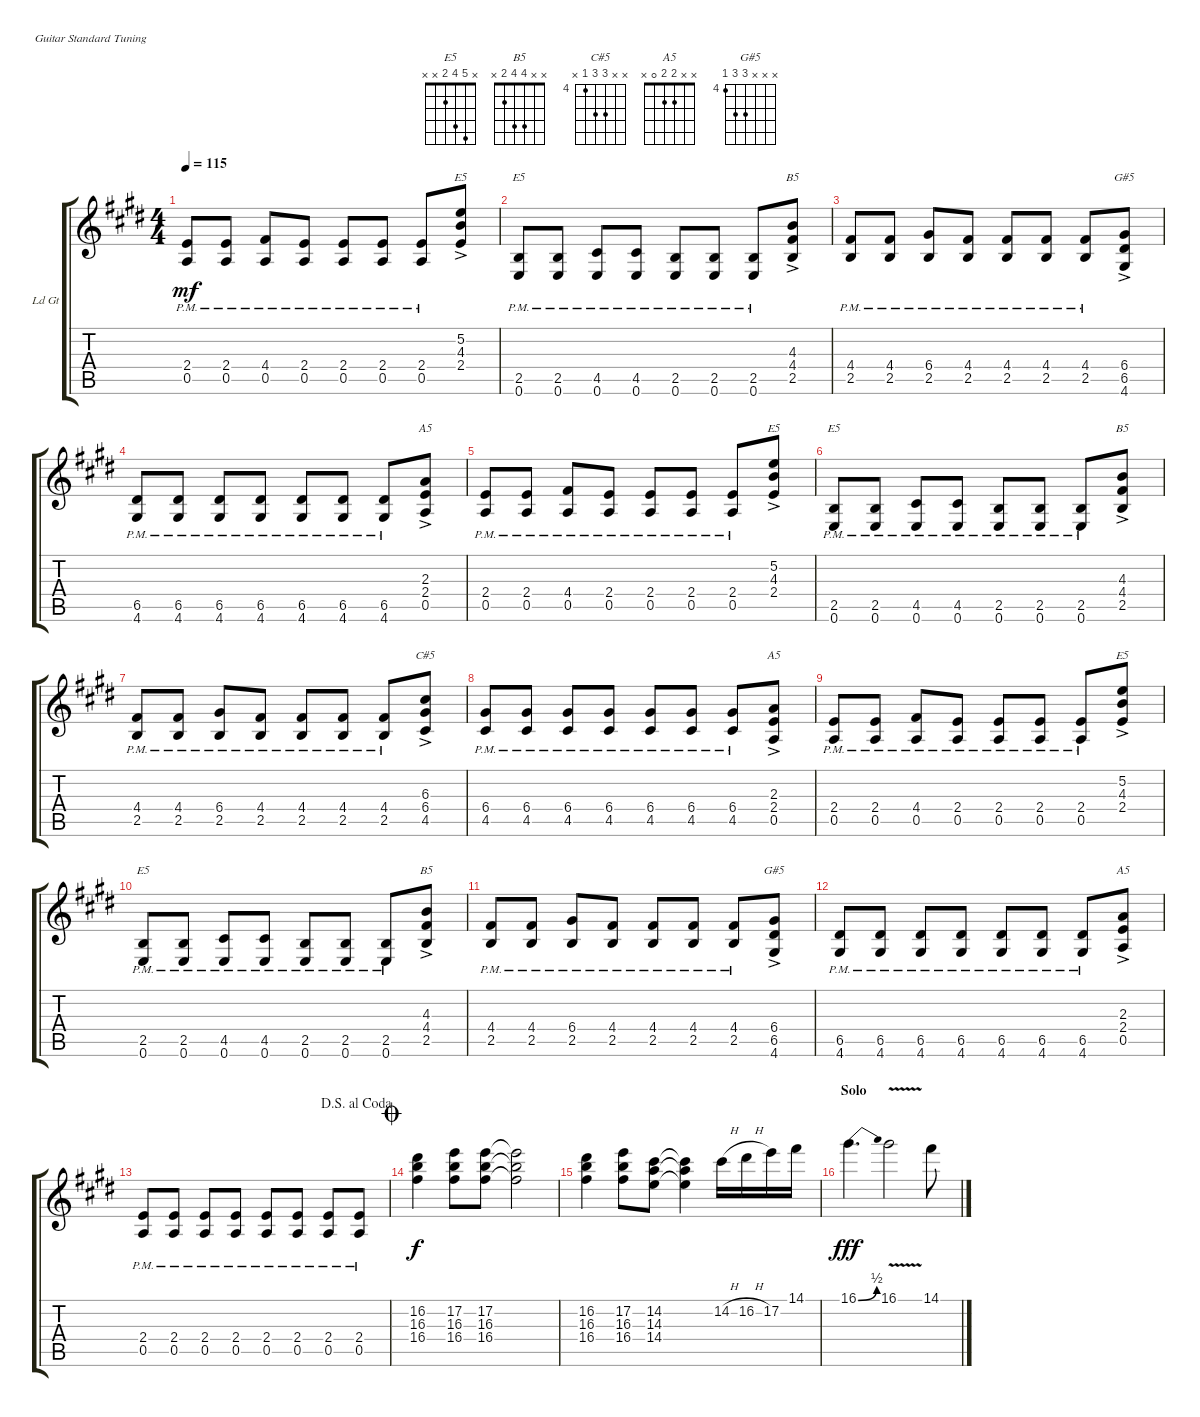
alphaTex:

\defaultSystemsLayout 4
\bracketExtendMode groupsimilarinstruments
\useSystemSignSeparator
\multiTrackTrackNamePolicy allsystems
\firstSystemTrackNameOrientation horizontal
\otherSystemsTrackNameOrientation horizontal
\track ("Lead Guitar" "Ld Gt") {instrument overdrivenguitar}
\staff {score tabs}
\tuning (E4 B3 G3 D3 A2 E2)
\chord ("E5" x x x x 2 0)
\chord ("B5" x x 4 4 2 x)
\chord ("C#5" x x 6 6 4 x) {firstfret 4}
\chord ("A5" x x 2 2 0 x)
\chord ("E5" x 5 4 2 x x)
\chord ("G#5" x x x 6 6 4) {firstfret 4}
\ts (4 4)
\tempo 115
\clef g2
\scale
0.25
\ks e
(2.4{pm} 0.5{pm}).8{dy mf} (2.4{pm} 0.5{pm}).8 (4.4{pm} 0.5{pm}).8 (2.4{pm} 0.5{pm}).8 (2.4{pm} 0.5{pm}).8 (2.4{pm} 0.5{pm}).8 (2.4{pm} 0.5{pm}).8 (5.2{ac} 4.3{ac} 2.4{ac}).8{ch "E5"} |
\scale
0.25 (2.5{pm} 0.6{pm}).8{ch "E5"} (2.5{pm} 0.6{pm}).8 (4.5{pm} 0.6{pm}).8 (4.5{pm} 0.6{pm}).8 (2.5{pm} 0.6{pm}).8 (2.5{pm} 0.6{pm}).8 (2.5{pm} 0.6{pm}).8 (4.4{ac} 2.5{ac} 4.3{ac}).8{ch "B5"} |
\scale
0.25 (4.4{pm} 2.5{pm}).8 (4.4{pm} 2.5{pm}).8 (6.4{pm} 2.5{pm}).8 (4.4{pm} 2.5{pm}).8 (4.4{pm} 2.5{pm}).8 (4.4{pm} 2.5{pm}).8 (4.4{pm} 2.5{pm}).8 (6.4{ac} 6.5{ac} 4.6{ac}).8{ch "G#5"} |
\scale
0.25 (6.5{pm} 4.6{pm}).8 (6.5{pm} 4.6{pm}).8 (6.5{pm} 4.6{pm}).8 (6.5{pm} 4.6{pm}).8 (6.5{pm} 4.6{pm}).8 (6.5{pm} 4.6{pm}).8 (6.5{pm} 4.6{pm}).8 (2.3{ac} 2.4{ac} 0.5{ac}).8{ch "A5"} |
\scale
0.25 (2.4{pm} 0.5{pm}).8 (2.4{pm} 0.5{pm}).8 (4.4{pm} 0.5{pm}).8 (2.4{pm} 0.5{pm}).8 (2.4{pm} 0.5{pm}).8 (2.4{pm} 0.5{pm}).8 (2.4{pm} 0.5{pm}).8 (5.2{ac} 4.3{ac} 2.4{ac}).8{ch "E5"} |
\scale
0.25 (2.5{pm} 0.6{pm}).8{ch "E5"} (2.5{pm} 0.6{pm}).8 (4.5{pm} 0.6{pm}).8 (4.5{pm} 0.6{pm}).8 (2.5{pm} 0.6{pm}).8 (2.5{pm} 0.6{pm}).8 (2.5{pm} 0.6{pm}).8 (4.4{ac} 2.5{ac} 4.3{ac}).8{ch "B5"} |
\scale
0.25 (4.4{pm} 2.5{pm}).8 (4.4{pm} 2.5{pm}).8 (6.4{pm} 2.5{pm}).8 (4.4{pm} 2.5{pm}).8 (4.4{pm} 2.5{pm}).8 (4.4{pm} 2.5{pm}).8 (4.4{pm} 2.5{pm}).8 (6.3{ac} 6.4{ac} 4.5{ac}).8{ch "C#5"} |
\scale
0.25 (6.4{pm} 4.5{pm}).8 (6.4{pm} 4.5{pm}).8 (6.4{pm} 4.5{pm}).8 (6.4{pm} 4.5{pm}).8 (6.4{pm} 4.5{pm}).8 (6.4{pm} 4.5{pm}).8 (6.4{pm} 4.5{pm}).8 (2.3{ac} 2.4{ac} 0.5{ac}).8{ch "A5"} |
\scale
0.25 (2.4{pm} 0.5{pm}).8 (2.4{pm} 0.5{pm}).8 (4.4{pm} 0.5{pm}).8 (2.4{pm} 0.5{pm}).8 (2.4{pm} 0.5{pm}).8 (2.4{pm} 0.5{pm}).8 (2.4{pm} 0.5{pm}).8 (5.2{ac} 4.3{ac} 2.4{ac}).8{ch "E5"} |
\scale
0.25 (2.5{pm} 0.6{pm}).8{ch "E5"} (2.5{pm} 0.6{pm}).8 (4.5{pm} 0.6{pm}).8 (4.5{pm} 0.6{pm}).8 (2.5{pm} 0.6{pm}).8 (2.5{pm} 0.6{pm}).8 (2.5{pm} 0.6{pm}).8 (4.4{ac} 2.5{ac} 4.3{ac}).8{ch "B5"} |
\scale
0.25 (4.4{pm} 2.5{pm}).8 (4.4{pm} 2.5{pm}).8 (6.4{pm} 2.5{pm}).8 (4.4{pm} 2.5{pm}).8 (4.4{pm} 2.5{pm}).8 (4.4{pm} 2.5{pm}).8 (4.4{pm} 2.5{pm}).8 (6.4{ac} 6.5{ac} 4.6{ac}).8{ch "G#5"} |
\scale
0.25 (6.5{pm} 4.6{pm}).8 (6.5{pm} 4.6{pm}).8 (6.5{pm} 4.6{pm}).8 (6.5{pm} 4.6{pm}).8 (6.5{pm} 4.6{pm}).8 (6.5{pm} 4.6{pm}).8 (6.5{pm} 4.6{pm}).8 (2.3{ac} 2.4{ac} 0.5{ac}).8{ch "A5"} |
\jump dalsegnoalcoda
\scale
0.25 (2.4{pm} 0.5{pm}).8 (2.4{pm} 0.5{pm}).8 (2.4{pm} 0.5{pm}).8 (2.4{pm} 0.5{pm}).8 (2.4{pm} 0.5{pm}).8 (2.4{pm} 0.5{pm}).8 (2.4{pm} 0.5{pm}).8 (2.4{pm} 0.5{pm}).8 |
\jump coda
\scale
0.163265 (16.2 16.3 16.4).4{dy f} (17.2 16.3 16.4).8 (17.2 16.3 16.4).8 (17.2{t} 16.3{t} 16.4{t}).2 |
\scale
0.244898 (16.2 16.3 16.4).4 (17.2 16.3 16.4).8 (14.2 14.3 14.4).8 (14.2{t} 14.3{t} 14.4{t}).4 14.2{h}.16 16.2{h}.16 17.2.16 14.1.16 |
\section ("" "Solo")
\scale
0.199219 16.1{be (bend 0 0 60 2)}.4{d dy fff} 16.1{v}.2 14.1.8
